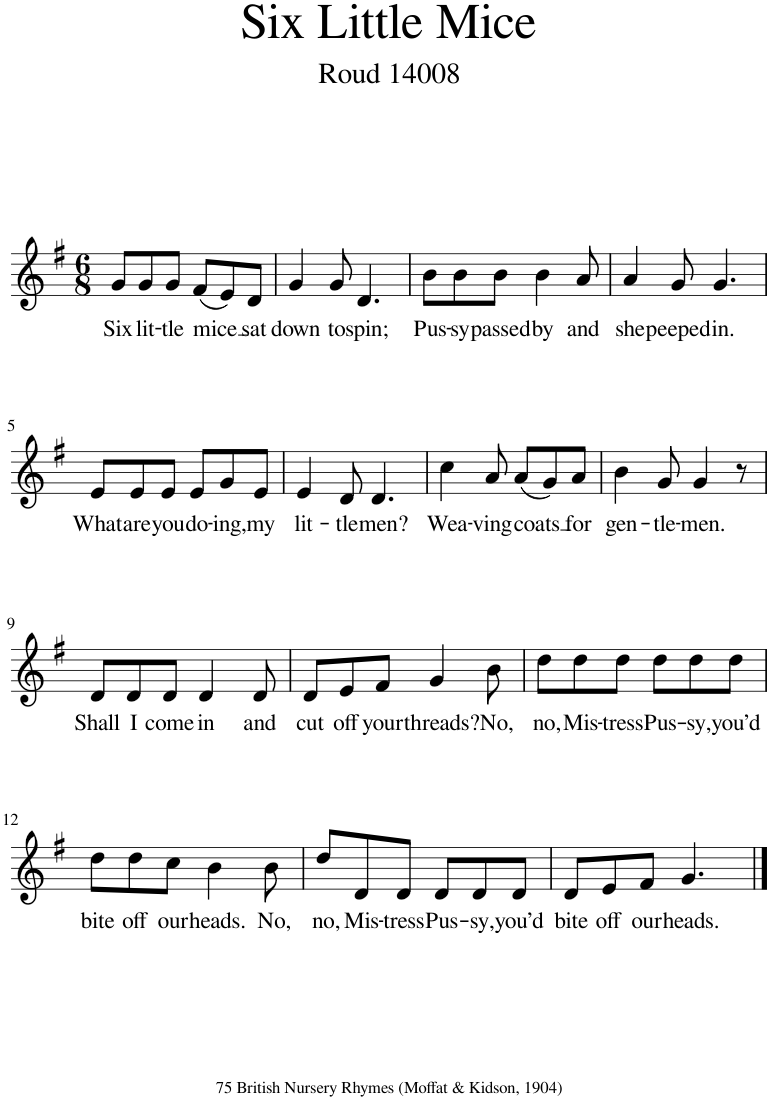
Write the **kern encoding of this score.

**kern	**text
*part1	*part1
*staff1	*staff1
*I"Piano	*
*I'Pno.	*
*clefG2	*
*k[f#]	*
*M6/8	*
=1	=1
!	!LO:LY:b
8g/L	Six
!	!LO:LY:b
8g/	lit-
!	!LO:LY:b
8g/J	-tle
!	!LO:LY:b
(8f#/L	mice
8e/)	.
!	!LO:LY:b
8d/J	sat
=2	=2
!	!LO:LY:b
4g/	down
!	!LO:LY:b
8g/	to
!	!LO:LY:b
4.d/	spin;
=3	=3
!	!LO:LY:b
8b\L	Pus-
!	!LO:LY:b
8b\	-sy
!	!LO:LY:b
8b\J	passed
!	!LO:LY:b
4b\	by
!	!LO:LY:b
8a/	and
=4	=4
!	!LO:LY:b
4a/	she
!	!LO:LY:b
8g/	peeped
!	!LO:LY:b
4.g/	in.
!!LO:LB:g=z
=5	=5
!	!LO:LY:b
8e/L	What
!	!LO:LY:b
8e/	are
!	!LO:LY:b
8e/J	you
!	!LO:LY:b
8e/L	do-
!	!LO:LY:b
8g/	-ing,
!	!LO:LY:b
8e/J	my
=6	=6
!	!LO:LY:b
4e/	lit-
!	!LO:LY:b
8d/	-tle
!	!LO:LY:b
4.d/	men?
=7	=7
!	!LO:LY:b
4cc\	Wea-
!	!LO:LY:b
8a/	-ving
!	!LO:LY:b
(8a/L	coats
8g/)	.
!	!LO:LY:b
8a/J	for
=8	=8
!	!LO:LY:b
4b\	gen-
!	!LO:LY:b
8g/	-tle-
!	!LO:LY:b
4g/	-men.
8r	.
!!LO:LB:g=z
=9	=9
!	!LO:LY:b
8d/L	Shall
!	!LO:LY:b
8d/	I
!	!LO:LY:b
8d/J	come
!	!LO:LY:b
4d/	in
!	!LO:LY:b
8d/	and
=10	=10
!	!LO:LY:b
8d/L	cut
!	!LO:LY:b
8e/	off
!	!LO:LY:b
8f#/J	your
!	!LO:LY:b
4g/	threads?
!	!LO:LY:b
8b\	No,
=11	=11
!	!LO:LY:b
8dd\L	no,
!	!LO:LY:b
8dd\	Mis-
!	!LO:LY:b
8dd\J	-tress
!	!LO:LY:b
8dd\L	Pus-
!	!LO:LY:b
8dd\	-sy,
!	!LO:LY:b
8dd\J	you’d
!!LO:LB:g=z
=12	=12
!	!LO:LY:b
8dd\L	bite
!	!LO:LY:b
8dd\	off
!	!LO:LY:b
8cc\J	our
!	!LO:LY:b
4b\	heads.
!	!LO:LY:b
8b\	No,
=13	=13
!	!LO:LY:b
8dd/L	no,
!	!LO:LY:b
8d/	Mis-
!	!LO:LY:b
8d/J	-tress
!	!LO:LY:b
8d/L	Pus-
!	!LO:LY:b
8d/	-sy,
!	!LO:LY:b
8d/J	you’d
=14	=14
!	!LO:LY:b
8d/L	bite
!	!LO:LY:b
8e/	off
!	!LO:LY:b
8f#/J	our
!	!LO:LY:b
4.g/	heads.
==	==
*-	*-
